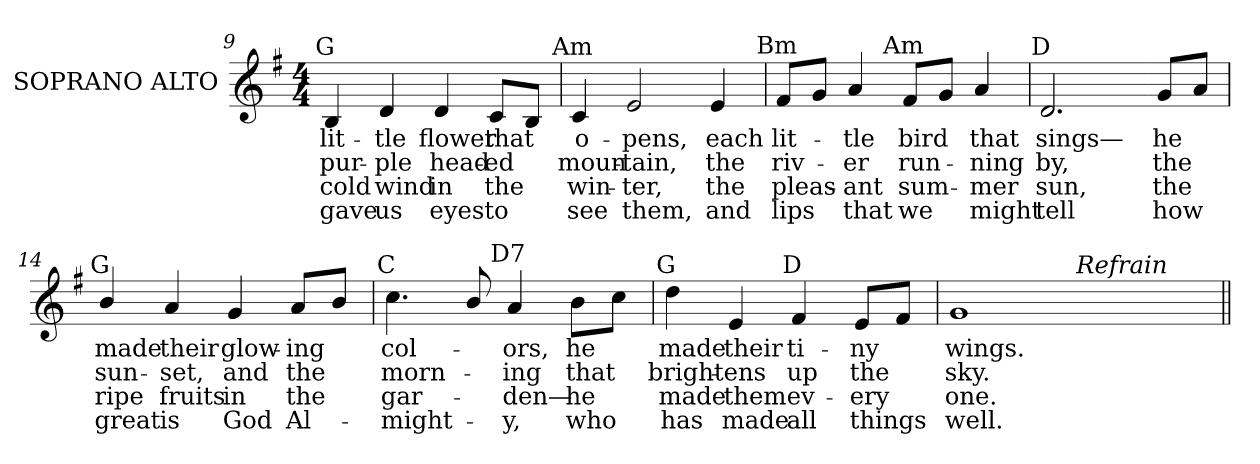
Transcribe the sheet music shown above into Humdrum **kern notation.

**kern	**text	**text	**text	**text
*part1	*part1	*part1	*part1	*part1
*staff1	*staff1	*staff1	*staff1	*staff1
*I"SOPRANO ALTO	*	*	*	*
*I'S. A.	*	*	*	*
*clefG2	*	*	*	*
*k[f#]	*	*	*	*
*G:	*	*	*	*
*M4/4	*	*	*	*
=9	=9	=9	=9	=9
!LO:TX:a:cj:t=G	!	!	!	!
!	!LO:LY:b:color=#000000	!LO:LY:b:color=#000000	!LO:LY:b:color=#000000	!LO:LY:b:color=#000000
4Bi/	lit-	pur-	cold	gave
!	!LO:LY:b:color=#000000	!LO:LY:b:color=#000000	!LO:LY:b:color=#000000	!LO:LY:b:color=#000000
4di/	-tle	-ple	wind	us
!	!LO:LY:b:color=#000000	!LO:LY:b:color=#000000	!LO:LY:b:color=#000000	!LO:LY:b:color=#000000
4di/	flower	head-	in	eyes
!	!LO:LY:b:color=#000000	!LO:LY:b:color=#000000	!LO:LY:b:color=#000000	!LO:LY:b:color=#000000
8ci/L	that	-ed	the	to
8Bi/J	.	.	.	.
=10	=10	=10	=10	=10
!LO:TX:a:cj:t=Am	!	!	!	!
!	!LO:LY:b:color=#000000	!LO:LY:b:color=#000000	!LO:LY:b:color=#000000	!LO:LY:b:color=#000000
4ci/	o-	moun-	win-	see
!	!LO:LY:b:color=#000000	!LO:LY:b:color=#000000	!LO:LY:b:color=#000000	!LO:LY:b:color=#000000
2ei/	-pens,	-tain,	-ter,	them,
!	!LO:LY:b:color=#000000	!LO:LY:b:color=#000000	!LO:LY:b:color=#000000	!LO:LY:b:color=#000000
4ei/	each	the	the	and
=11	=11	=11	=11	=11
!LO:TX:a:cj:t=Bm	!	!	!	!
!	!LO:LY:b:color=#000000	!LO:LY:b:color=#000000	!LO:LY:b:color=#000000	!LO:LY:b:color=#000000
8f#i/L	lit-	riv-	pleas-	lips
8gi/J	.	.	.	.
!	!LO:LY:b:color=#000000	!LO:LY:b:color=#000000	!LO:LY:b:color=#000000	!LO:LY:b:color=#000000
4ai/	-tle	-er	-ant	that
!LO:TX:a:cj:t=Am	!	!	!	!
!	!LO:LY:b:color=#000000	!LO:LY:b:color=#000000	!LO:LY:b:color=#000000	!LO:LY:b:color=#000000
8f#i/L	bird	run-	sum-	we
8gi/J	.	.	.	.
!	!LO:LY:b:color=#000000	!LO:LY:b:color=#000000	!LO:LY:b:color=#000000	!LO:LY:b:color=#000000
4ai/	that	-ning	-mer	might
=12	=12	=12	=12	=12
!LO:TX:a:cj:t=D	!	!	!	!
!	!LO:LY:b:color=#000000	!LO:LY:b:color=#000000	!LO:LY:b:color=#000000	!LO:LY:b:color=#000000
2.di/	sings—	by,	sun,	tell
!!LO:LB:g=z
=13-	=13-	=13-	=13-	=13-
!	!LO:LY:b:color=#000000	!LO:LY:b:color=#000000	!LO:LY:b:color=#000000	!LO:LY:b:color=#000000
8gi/L	he	the	the	how
8ai/J	.	.	.	.
=14	=14	=14	=14	=14
!LO:TX:a:cj:t=G	!	!	!	!
!	!LO:LY:b:color=#000000	!LO:LY:b:color=#000000	!LO:LY:b:color=#000000	!LO:LY:b:color=#000000
4bi/	made	sun-	ripe	great
!	!LO:LY:b:color=#000000	!LO:LY:b:color=#000000	!LO:LY:b:color=#000000	!LO:LY:b:color=#000000
4ai/	their	-set,	fruits	is
!	!LO:LY:b:color=#000000	!LO:LY:b:color=#000000	!LO:LY:b:color=#000000	!LO:LY:b:color=#000000
4gi/	glow-	and	in	God
!	!LO:LY:b:color=#000000	!LO:LY:b:color=#000000	!LO:LY:b:color=#000000	!LO:LY:b:color=#000000
8ai/L	-ing	the	the	Al-
8bi/J	.	.	.	.
=15	=15	=15	=15	=15
!LO:TX:a:cj:t=C	!	!	!	!
!	!LO:LY:b:color=#000000	!LO:LY:b:color=#000000	!LO:LY:b:color=#000000	!LO:LY:b:color=#000000
4.cci\	col-	morn-	gar-	-might-
8bi/	.	.	.	.
!LO:TX:a:cj:t=D7	!	!	!	!
!	!LO:LY:b:color=#000000	!LO:LY:b:color=#000000	!LO:LY:b:color=#000000	!LO:LY:b:color=#000000
4ai/	-ors,	-ing	-den—	-y,
!	!LO:LY:b:color=#000000	!LO:LY:b:color=#000000	!LO:LY:b:color=#000000	!LO:LY:b:color=#000000
8bi\L	he	that	he	who
8cci\J	.	.	.	.
=16	=16	=16	=16	=16
!LO:TX:a:cj:t=G	!	!	!	!
!	!LO:LY:b:color=#000000	!LO:LY:b:color=#000000	!LO:LY:b:color=#000000	!LO:LY:b:color=#000000
4ddi\	made	bright-	made	has
!	!LO:LY:b:color=#000000	!LO:LY:b:color=#000000	!LO:LY:b:color=#000000	!LO:LY:b:color=#000000
4ei/	their	-ens	them	made
!LO:TX:a:cj:t=D	!	!	!	!
!	!LO:LY:b:color=#000000	!LO:LY:b:color=#000000	!LO:LY:b:color=#000000	!LO:LY:b:color=#000000
4f#i/	ti-	up	ev-	all
!	!LO:LY:b:color=#000000	!LO:LY:b:color=#000000	!LO:LY:b:color=#000000	!LO:LY:b:color=#000000
8ei/L	-ny	the	-ery	things
8f#i/J	.	.	.	.
=17	=17	=17	=17	=17
!LO:TX:a:cj:t=G	!	!	!	!
!	!LO:LY:b:color=#000000	!LO:LY:b:color=#000000	!LO:LY:b:color=#000000	!LO:LY:b:color=#000000
*^	*	*	*	*
1gi	4ryy	wings.	sky.	one.	well.
.	16ryy	.	.	.	.
.	32ryy	.	.	.	.
.	64ryy	.	.	.	.
.	256.ryy	.	.	.	.
!	!LO:TX:a:i:t=Refrain	!	!	!	!
.	2ryy	.	.	.	.
.	8ryy	.	.	.	.
.	128ryy	.	.	.	.
.	512ryy	.	.	.	.
*v	*v	*	*	*	*
=||	=||	=||	=||	=||
*-	*-	*-	*-	*-
